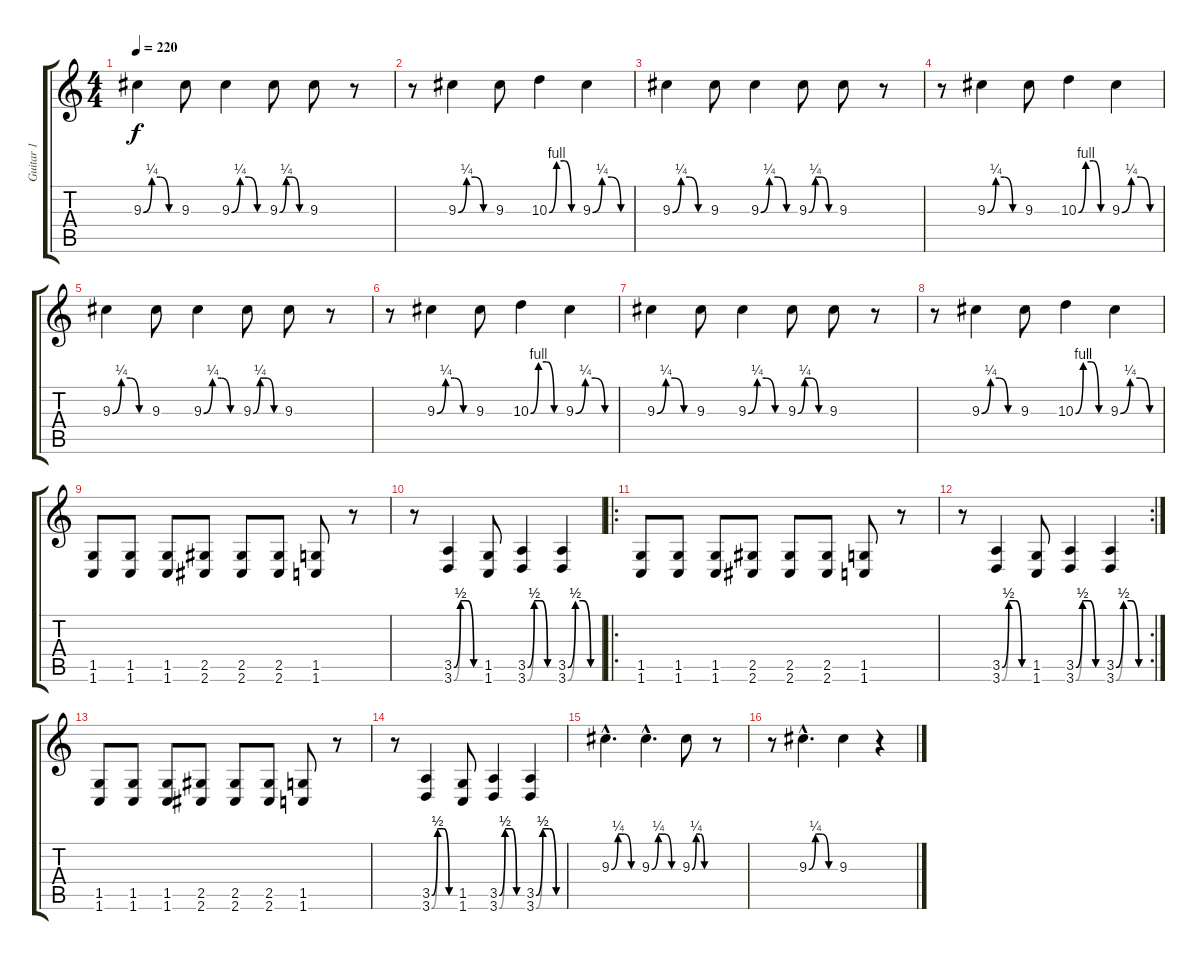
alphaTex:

\track ("Guitar 1" "Guitar 1") {instrument overdrivenguitar}
\staff {score tabs}
\tuning (Db4 Ab3 E3 B2 Gb2 B1) {hide}
\ts (4 4)
\tempo 220
\clef g2
\ks c
9.3{be (custom 0 0 15 1 30 1 45 0 60 0)}.4{dy f} 9.3.8 9.3{be (custom 0 0 15 1 30 1 45 0 60 0)}.4 9.3{be (custom 0 0 15 1 30 1 45 0 60 0)}.8 9.3.8 r.8 |
r.8 9.3{be (custom 0 0 15 1 30 1 45 0 60 0)}.4 9.3.8 10.3{be (custom 0 0 15 4 30 4 45 0 60 0)}.4 9.3{be (custom 0 0 15 1 30 1 45 0 60 0)}.4 |
9.3{be (custom 0 0 15 1 30 1 45 0 60 0)}.4 9.3.8 9.3{be (custom 0 0 15 1 30 1 45 0 60 0)}.4 9.3{be (custom 0 0 15 1 30 1 45 0 60 0)}.8 9.3.8 r.8 |
r.8 9.3{be (custom 0 0 15 1 30 1 45 0 60 0)}.4 9.3.8 10.3{be (custom 0 0 15 4 30 4 45 0 60 0)}.4 9.3{be (custom 0 0 15 1 30 1 45 0 60 0)}.4 |
9.3{be (custom 0 0 15 1 30 1 45 0 60 0)}.4 9.3.8 9.3{be (custom 0 0 15 1 30 1 45 0 60 0)}.4 9.3{be (custom 0 0 15 1 30 1 45 0 60 0)}.8 9.3.8 r.8 |
r.8 9.3{be (custom 0 0 15 1 30 1 45 0 60 0)}.4 9.3.8 10.3{be (custom 0 0 15 4 30 4 45 0 60 0)}.4 9.3{be (custom 0 0 15 1 30 1 45 0 60 0)}.4 |
9.3{be (custom 0 0 15 1 30 1 45 0 60 0)}.4 9.3.8 9.3{be (custom 0 0 15 1 30 1 45 0 60 0)}.4 9.3{be (custom 0 0 15 1 30 1 45 0 60 0)}.8 9.3.8 r.8 |
r.8 9.3{be (custom 0 0 15 1 30 1 45 0 60 0)}.4 9.3.8 10.3{be (custom 0 0 15 4 30 4 45 0 60 0)}.4 9.3{be (custom 0 0 15 1 30 1 45 0 60 0)}.4 |
(1.5 1.6).8 (1.5 1.6).8 (1.5 1.6).8 (2.5 2.6).8 (2.5 2.6).8 (2.5 2.6).8 (1.5 1.6).8 r.8 |
r.8 (3.5{be (custom 0 0 15 2 30 2 45 0 60 0)} 3.6{be (custom 0 0 15 2 30 2 45 0 60 0)}).4 (1.5 1.6).8 (3.5{be (custom 0 0 15 2 30 2 45 0 60 0)} 3.6{be (custom 0 0 15 2 30 2 45 0 60 0)}).4 (3.5{be (custom 0 0 15 2 30 2 45 0 60 0)} 3.6{be (custom 0 0 15 2 30 2 45 0 60 0)}).4 |
\ro
(1.5 1.6).8 (1.5 1.6).8 (1.5 1.6).8 (2.5 2.6).8 (2.5 2.6).8 (2.5 2.6).8 (1.5 1.6).8 r.8 |
\rc 2
r.8 (3.5{be (custom 0 0 15 2 30 2 45 0 60 0)} 3.6{be (custom 0 0 15 2 30 2 45 0 60 0)}).4 (1.5 1.6).8 (3.5{be (custom 0 0 15 2 30 2 45 0 60 0)} 3.6{be (custom 0 0 15 2 30 2 45 0 60 0)}).4 (3.5{be (custom 0 0 15 2 30 2 45 0 60 0)} 3.6{be (custom 0 0 15 2 30 2 45 0 60 0)}).4 |
(1.5 1.6).8 (1.5 1.6).8 (1.5 1.6).8 (2.5 2.6).8 (2.5 2.6).8 (2.5 2.6).8 (1.5 1.6).8 r.8 |
r.8 (3.5{be (custom 0 0 15 2 30 2 45 0 60 0)} 3.6{be (custom 0 0 15 2 30 2 45 0 60 0)}).4 (1.5 1.6).8 (3.5{be (custom 0 0 15 2 30 2 45 0 60 0)} 3.6{be (custom 0 0 15 2 30 2 45 0 60 0)}).4 (3.5{be (custom 0 0 15 2 30 2 45 0 60 0)} 3.6{be (custom 0 0 15 2 30 2 45 0 60 0)}).4 |
9.3{be (custom 0 0 15 1 30 1 45 0 60 0) hac}.4{d} 9.3{be (custom 0 0 15 1 30 1 45 0 60 0) hac}.4{d} 9.3{be (custom 0 0 15 1 30 1 45 0 60 0)}.8 r.8 |
r.8 9.3{be (custom 0 0 15 1 30 1 45 0 60 0) hac}.4{d} 9.3.4 r.4
